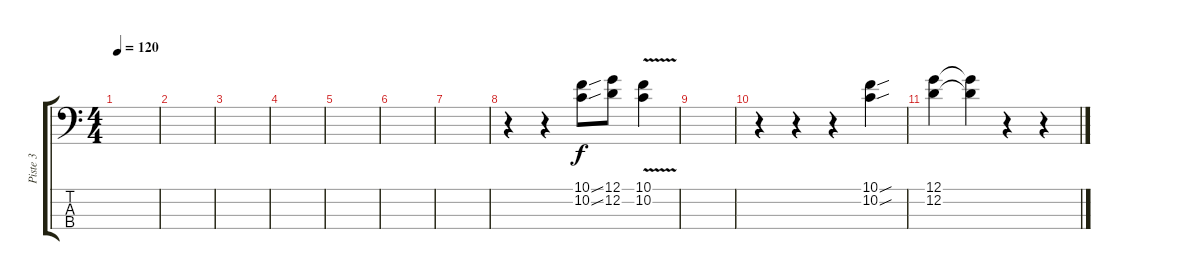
\track ("Piste 3" "Piste 3") {instrument electricbassfinger}
\staff {score tabs}
\tuning (G2 D2 A1 E1) {hide}
\ts (4 4)
\tempo 120
\clef f4
\ks c
|
|
|
|
|
|
|
r.4 r.4 (10.1{sou} 10.2{sou}).8 (12.1 12.2).8 (10.1 10.2{v}).4 |
|
r.4 r.4 r.4 (10.1{sou} 10.2{sou}).4 |
(12.1 12.2).4 (12.1{t} 12.2{t}).4 r.4 r.4
